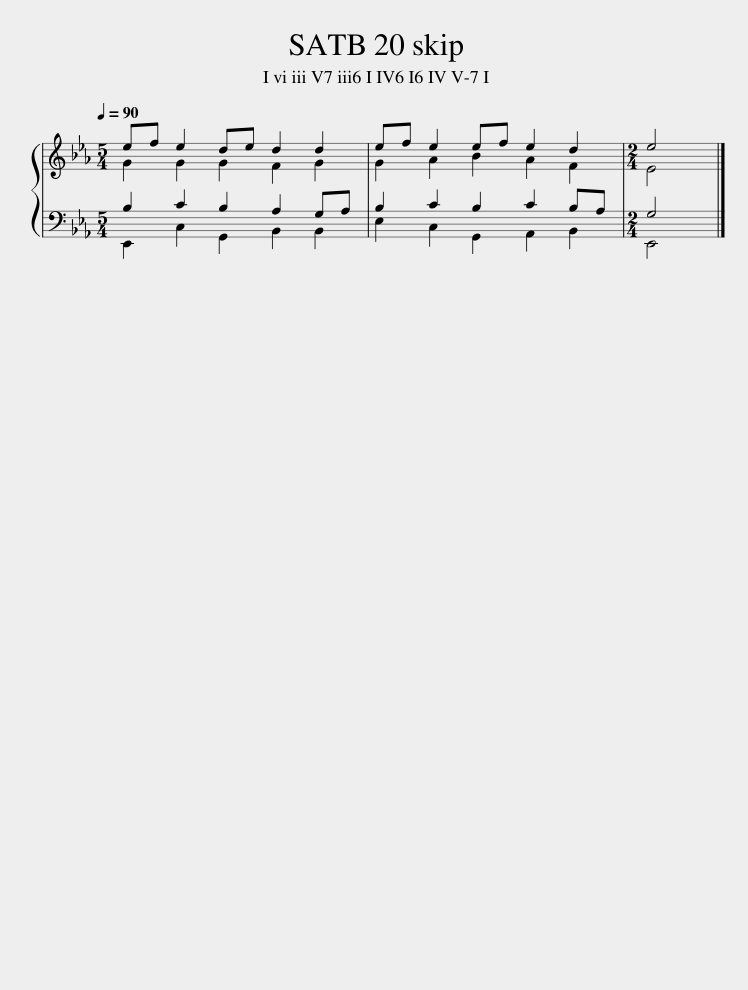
X:1
%%score { ( 1 2 ) | ( 3 4 ) }
L:1/8
Q:1/4=90
M:5/4
I:linebreak $
K:Eb
V:1 treble
V:2 treble
V:3 bass
V:4 bass
V:1
 ef e2 de d2 d2 | ef e2 ef e2 d2 |[M:2/4] e4 |] %3
V:2
 G2 G2 G2 F2 G2 | G2 A2 B2 A2 F2 |[M:2/4] E4 |] %3
V:3
 B,2 C2 B,2 A,2 G,A, | B,2 C2 B,2 C2 B,A, |[M:2/4] G,4 |] %3
V:4
 E,,2 C,2 G,,2 B,,2 B,,2 | E,2 C,2 G,,2 A,,2 B,,2 |[M:2/4] E,,4 |] %3
